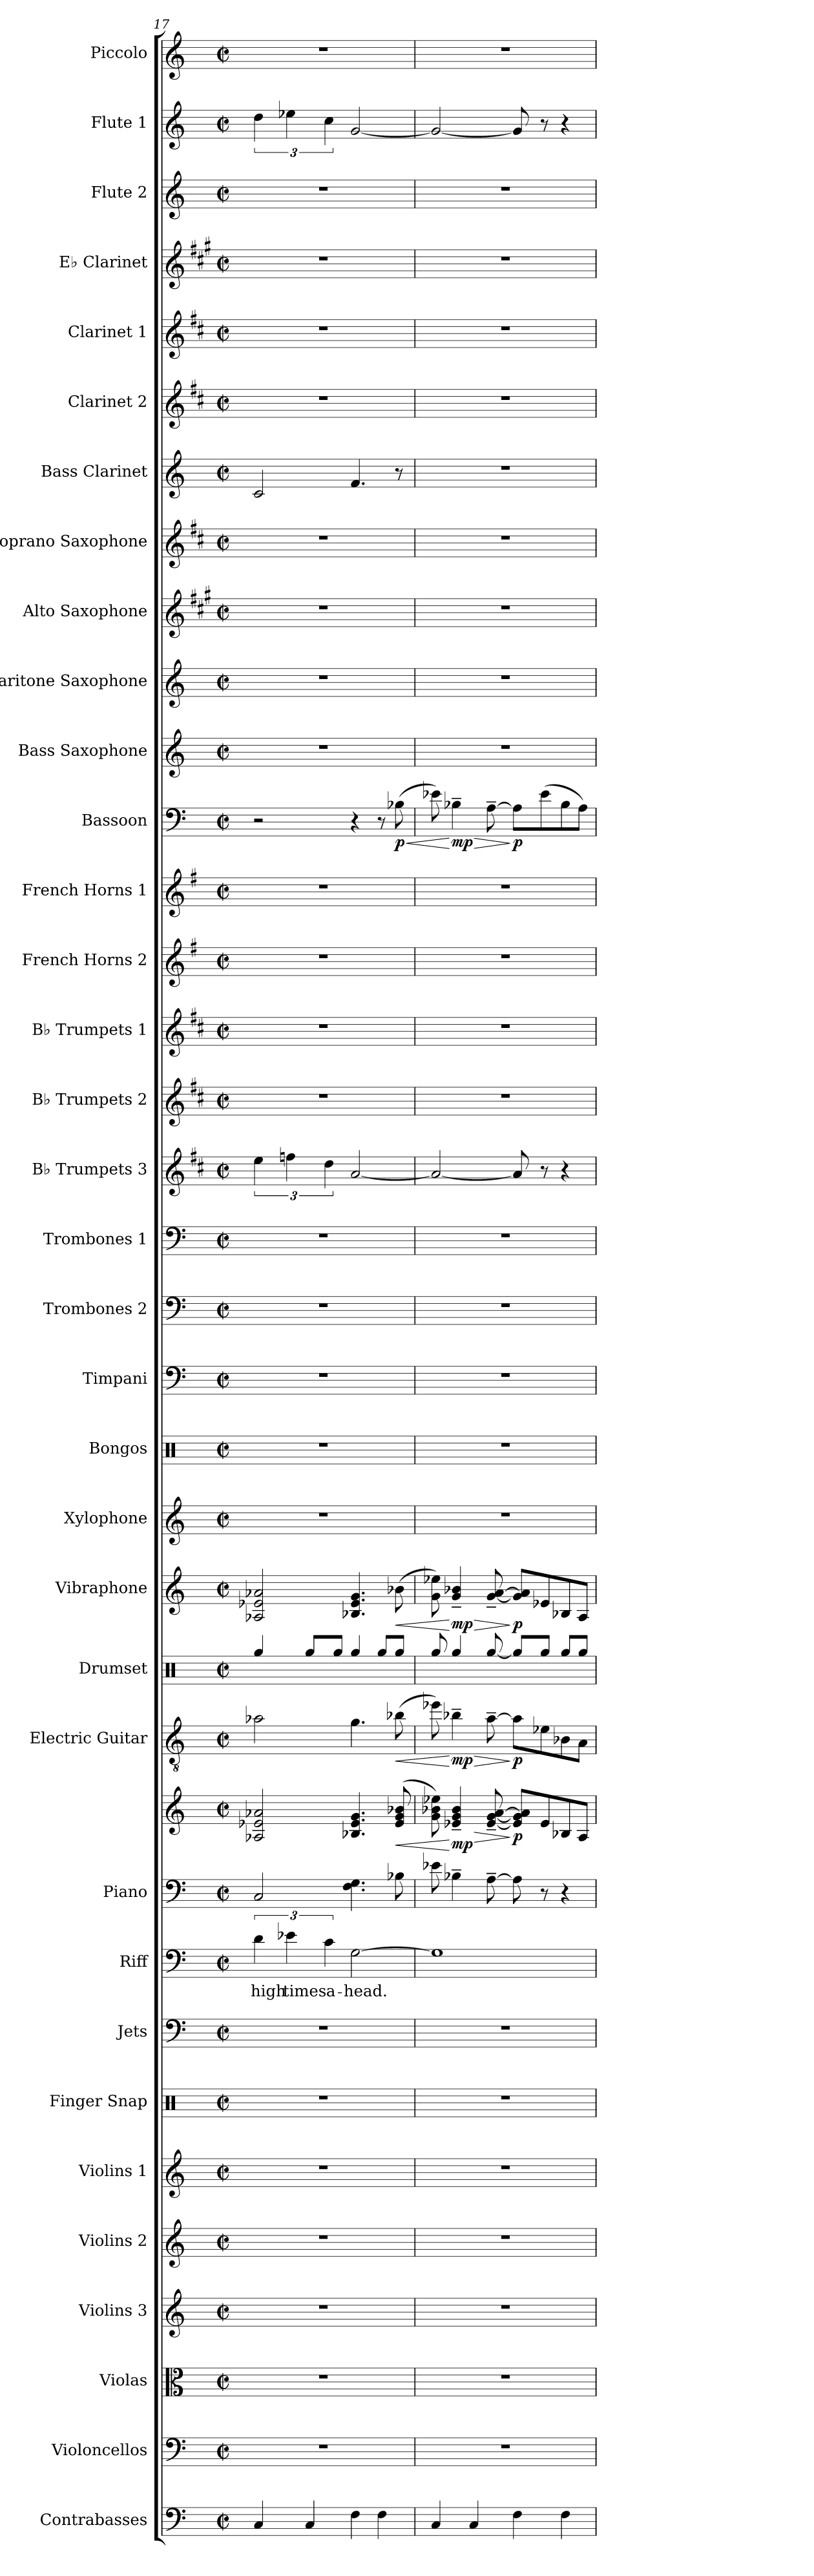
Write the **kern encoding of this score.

**kern	**kern	**kern	**kern	**kern	**kern	**kern	**kern	**kern	**text	**kern	**kern	**dynam	**kern	**dynam	**kern	**kern	**dynam	**kern	**kern	**kern	**kern	**kern	**kern	**kern	**kern	**kern	**kern	**kern	**dynam	**kern	**kern	**kern	**kern	**kern	**kern	**kern	**kern	**kern	**kern	**kern
*part35	*part34	*part33	*part32	*part31	*part30	*part29	*part28	*part27	*part27	*part26	*part26	*part26	*part25	*part25	*part24	*part23	*part23	*part22	*part21	*part20	*part19	*part18	*part17	*part16	*part15	*part14	*part13	*part12	*part12	*part11	*part10	*part9	*part8	*part7	*part6	*part5	*part4	*part3	*part2	*part1
*staff36	*staff35	*staff34	*staff33	*staff32	*staff31	*staff30	*staff29	*staff28	*staff28	*staff27	*staff26	*staff26/27	*staff25	*staff25	*staff24	*staff23	*staff23	*staff22	*staff21	*staff20	*staff19	*staff18	*staff17	*staff16	*staff15	*staff14	*staff13	*staff12	*staff12	*staff11	*staff10	*staff9	*staff8	*staff7	*staff6	*staff5	*staff4	*staff3	*staff2	*staff1
*I"Contrabasses	*I"Violoncellos	*I"Violas	*I"Violins 3	*I"Violins 2	*I"Violins 1	*I"Finger Snap	*I"Jets	*I"Riff	*	*I"Piano	*	*	*I"Electric Guitar	*	*I"Drumset	*I"Vibraphone	*	*I"Xylophone	*I"Bongos	*I"Timpani	*I"Trombones 2	*I"Trombones 1	*I"B♭ Trumpets 3	*I"B♭ Trumpets 2	*I"B♭ Trumpets 1	*I"French Horns 2	*I"French Horns 1	*I"Bassoon	*	*I"Bass Saxophone	*I"Baritone Saxophone	*I"Alto Saxophone	*I"Soprano Saxophone	*I"Bass Clarinet	*I"Clarinet 2	*I"Clarinet 1	*I"E♭ Clarinet	*I"Flute 2	*I"Flute 1	*I"Piccolo
*I'Cbs.	*I'Vcs.	*I'Vlas.	*I'Vlns. 3	*I'Vlns. 2	*I'Vlns. 1	*I'Fi. Sna.	*I'J.	*I'R.	*	*I'Pno.	*	*	*I'El. Guit.	*	*I'D. Set	*I'Vib.	*	*I'Xyl.	*I'Bon.	*I'Timp.	*I'Tbns. 2	*I'Tbns. 1	*I'B♭ Tpts. 3	*I'B♭ Tpts. 2	*I'B♭ Tpts. 1	*I'F Hns. 2	*I'F Hns. 1	*I'Bsn.	*	*I'Bs. Sax.	*I'Bar. Sax.	*I'A. Sax.	*I'S. Sax.	*I'B. Cl.	*I'Cl. 2	*I'Cl. 1	*I'E♭ Cl.	*I'Fl. 2	*I'Fl. 1	*I'Picc.
*clefF4	*clefF4	*clefC3	*clefG2	*clefG2	*clefG2	*clefX	*clefF4	*clefF4	*	*clefF4	*clefG2	*	*clefGv2	*	*clefX	*clefG2	*	*clefG2	*clefX	*clefF4	*clefF4	*clefF4	*clefG2	*clefG2	*clefG2	*clefG2	*clefG2	*clefF4	*	*clefG2	*clefG2	*clefG2	*clefG2	*clefG2	*clefG2	*clefG2	*clefG2	*clefG2	*clefG2	*clefG2
*ITrd7c12	*	*	*	*	*	*	*	*	*	*	*	*	*	*	*	*	*	*ITrd-7c-12	*	*	*	*	*ITrd1c2	*ITrd1c2	*ITrd1c2	*ITrd4c7	*ITrd4c7	*	*	*ITrd15c26	*ITrd12c21	*ITrd5c9	*ITrd1c2	*ITrd8c14	*ITrd1c2	*ITrd1c2	*ITrd-2c-3	*	*	*ITrd-7c-12
*k[]	*k[]	*k[]	*k[]	*k[]	*k[]	*k[]	*k[]	*k[]	*	*k[]	*k[]	*	*k[]	*	*k[]	*k[]	*	*k[]	*k[]	*k[]	*k[]	*k[]	*k[]	*k[]	*k[]	*k[]	*k[]	*k[]	*	*k[]	*k[]	*k[]	*k[]	*k[]	*k[]	*k[]	*k[]	*k[]	*k[]	*k[]
*M2/2	*M2/2	*M2/2	*M2/2	*M2/2	*M2/2	*M2/2	*M2/2	*M2/2	*	*M2/2	*M2/2	*	*M2/2	*	*M2/2	*M2/2	*	*M2/2	*M2/2	*M2/2	*M2/2	*M2/2	*M2/2	*M2/2	*M2/2	*M2/2	*M2/2	*M2/2	*	*M2/2	*M2/2	*M2/2	*M2/2	*M2/2	*M2/2	*M2/2	*M2/2	*M2/2	*M2/2	*M2/2
*met(c|)	*met(c|)	*met(c|)	*met(c|)	*met(c|)	*met(c|)	*met(c|)	*met(c|)	*met(c|)	*	*met(c|)	*met(c|)	*	*met(c|)	*	*met(c|)	*met(c|)	*	*met(c|)	*met(c|)	*met(c|)	*met(c|)	*met(c|)	*met(c|)	*met(c|)	*met(c|)	*met(c|)	*met(c|)	*met(c|)	*	*met(c|)	*met(c|)	*met(c|)	*met(c|)	*met(c|)	*met(c|)	*met(c|)	*met(c|)	*met(c|)	*met(c|)	*met(c|)
=17	=17	=17	=17	=17	=17	=17	=17	=17	=17	=17	=17	=17	=17	=17	=17	=17	=17	=17	=17	=17	=17	=17	=17	=17	=17	=17	=17	=17	=17	=17	=17	=17	=17	=17	=17	=17	=17	=17	=17	=17
!	!	!	!	!	!	!	!	!	!LO:LY:b	!	!	!	!	!	!	!	!	!	!	!	!	!	!	!	!	!	!	!	!	!	!	!	!	!	!	!	!	!	!	!
4CC/	1r	1r	1r	1r	1r	1r	1r	6d\	high	2C/	2A-X/ 2e-X/ 2a-X/	.	2a-X\	.	4Rgg/	2A-X/ 2e-X/ 2a-X/	.	1r	1r	1r	1r	1r	6dd\	1r	1r	1r	1r	2r	.	1r	1r	1r	1r	2C/	1r	1r	1r	1r	6dd\	1r
!	!	!	!	!	!	!	!	!	!LO:LY:b	!	!	!	!	!	!	!	!	!	!	!	!	!	!	!	!	!	!	!	!	!	!	!	!	!	!	!	!	!	!	!
.	.	.	.	.	.	.	.	6e-X\	times	.	.	.	.	.	.	.	.	.	.	.	.	.	6ee-X\	.	.	.	.	.	.	.	.	.	.	.	.	.	.	.	6ee-X\	.
4CC/	.	.	.	.	.	.	.	.	.	.	.	.	.	.	8Rgg/L	.	.	.	.	.	.	.	.	.	.	.	.	.	.	.	.	.	.	.	.	.	.	.	.	.
!	!	!	!	!	!	!	!	!	!LO:LY:b	!	!	!	!	!	!	!	!	!	!	!	!	!	!	!	!	!	!	!	!	!	!	!	!	!	!	!	!	!	!	!
.	.	.	.	.	.	.	.	6c\	a-	.	.	.	.	.	.	.	.	.	.	.	.	.	6cc\	.	.	.	.	.	.	.	.	.	.	.	.	.	.	.	6cc\	.
.	.	.	.	.	.	.	.	.	.	.	.	.	.	.	8Rgg/J	.	.	.	.	.	.	.	.	.	.	.	.	.	.	.	.	.	.	.	.	.	.	.	.	.
!	!	!	!	!	!	!	!	!	!LO:LY:b	!	!	!	!	!	!	!	!	!	!	!	!	!	!	!	!	!	!	!	!	!	!	!	!	!	!	!	!	!	!	!
4FF\	.	.	.	.	.	.	.	[2G\	-head.	4.F\ 4.G\	4.B-X/ 4.e-/ 4.g/	.	4.g\	.	4Rgg/	4.B-X/ 4.e-/ 4.g/	.	.	.	.	.	.	[2g/	.	.	.	.	4r	.	.	.	.	.	4.F/	.	.	.	.	[2g/	.
4FF\	.	.	.	.	.	.	.	.	.	.	.	.	.	.	8Rgg/L	.	.	.	.	.	.	.	.	.	.	.	.	8r	.	.	.	.	.	.	.	.	.	.	.	.
!	!	!	!	!	!	!	!	!	!	!	!	!LO:HP:b	!	!LO:HP:b	!	!	!LO:HP:b	!	!	!	!	!	!	!	!	!	!	!	!LO:HP:b	!	!	!	!	!	!	!	!	!	!	!
!	!	!	!	!	!	!	!	!	!	!	!	!	!	!	!	!	!	!	!	!	!	!	!	!	!	!	!	!	!LO:DY:n=1:b	!	!	!	!	!	!	!	!	!	!	!
.	.	.	.	.	.	.	.	.	.	8B-X\	(>8e-/ 8g/ 8b-X/	<	(>8b-X\	<	8Rgg/J	(>8b-X\	<	.	.	.	.	.	.	.	.	.	.	(>8B-X\	< p	.	.	.	.	8r	.	.	.	.	.	.
!!LO:PB:g=z
=18	=18	=18	=18	=18	=18	=18	=18	=18	=18	=18	=18	=18	=18	=18	=18	=18	=18	=18	=18	=18	=18	=18	=18	=18	=18	=18	=18	=18	=18	=18	=18	=18	=18	=18	=18	=18	=18	=18	=18	=18
4CC/	1r	1r	1r	1r	1r	1r	1r	1G]	.	8e-X\	8g\ 8b-X\ 8ee-X\)	.	8ee-X\)	.	8Rgg/	8g\ 8ee-X\)	.	1r	1r	1r	1r	1r	2g/_	1r	1r	1r	1r	8e-X\)	.	1r	1r	1r	1r	1r	1r	1r	1r	1r	2g/_	1r
!	!	!	!	!	!	!	!	!	!	!	!	!LO:HP:n=1:b	!	!LO:HP:n=1:b	!	!	!LO:HP:n=1:b	!	!	!	!	!	!	!	!	!	!	!	!LO:HP:n=1:b	!	!	!	!	!	!	!	!	!	!	!
!	!	!	!	!	!	!	!	!	!	!	!	!LO:DY:n=1:b	!	!LO:DY:n=1:b	!	!	!LO:DY:n=1:b	!	!	!	!	!	!	!	!	!	!	!	!LO:DY:n=1:b	!	!	!	!	!	!	!	!	!	!	!
.	.	.	.	.	.	.	.	.	.	4B-X~\	4e-X/~ 4g/~ 4b-/~	[ > mp	4b-X~\	[ > mp	4Rgg/	4g/~ 4b-X/~	[ > mp	.	.	.	.	.	.	.	.	.	.	4B-X~\	[ > mp	.	.	.	.	.	.	.	.	.	.	.
4CC/	.	.	.	.	.	.	.	.	.	.	.	.	.	.	.	.	.	.	.	.	.	.	.	.	.	.	.	.	.	.	.	.	.	.	.	.	.	.	.	.
.	.	.	.	.	.	.	.	.	.	[8A~\	[8e-/~ [8g/~ [8a/~	.	[8a~\	.	[8Rgg/	[8g/~ [8a/~	.	.	.	.	.	.	.	.	.	.	.	[8A~\	.	.	.	.	.	.	.	.	.	.	.	.
!	!	!	!	!	!	!	!	!	!	!	!	!LO:DY:n=2:b	!	!LO:DY:n=2:b	!	!	!LO:DY:n=2:b	!	!	!	!	!	!	!	!	!	!	!	!LO:DY:n=2:b	!	!	!	!	!	!	!	!	!	!	!
4FF\	.	.	.	.	.	.	.	.	.	8A\]	8e-/] 8g/] 8a/]L	] p	8a\L]	] p	8Rgg/L]	8g/] 8a/]L	] p	.	.	.	.	.	8g/]	.	.	.	.	8A\L]	] p	.	.	.	.	.	.	.	.	.	8g/]	.
.	.	.	.	.	.	.	.	.	.	8r	8e-/	.	8e-X\	.	8Rgg/J	8e-X/	.	.	.	.	.	.	8r	.	.	.	.	(>8e-\	.	.	.	.	.	.	.	.	.	.	8r	.
4FF\	.	.	.	.	.	.	.	.	.	4r	8B-X/	.	8B-X\	.	8Rgg/L	8B-X/	.	.	.	.	.	.	4r	.	.	.	.	8B-\	.	.	.	.	.	.	.	.	.	.	4r	.
.	.	.	.	.	.	.	.	.	.	.	8A/J	.	8A\J	.	8Rgg/J	8A/J	.	.	.	.	.	.	.	.	.	.	.	8A\J)	.	.	.	.	.	.	.	.	.	.	.	.
=	=	=	=	=	=	=	=	=	=	=	=	=	=	=	=	=	=	=	=	=	=	=	=	=	=	=	=	=	=	=	=	=	=	=	=	=	=	=	=	=
*-	*-	*-	*-	*-	*-	*-	*-	*-	*-	*-	*-	*-	*-	*-	*-	*-	*-	*-	*-	*-	*-	*-	*-	*-	*-	*-	*-	*-	*-	*-	*-	*-	*-	*-	*-	*-	*-	*-	*-	*-
